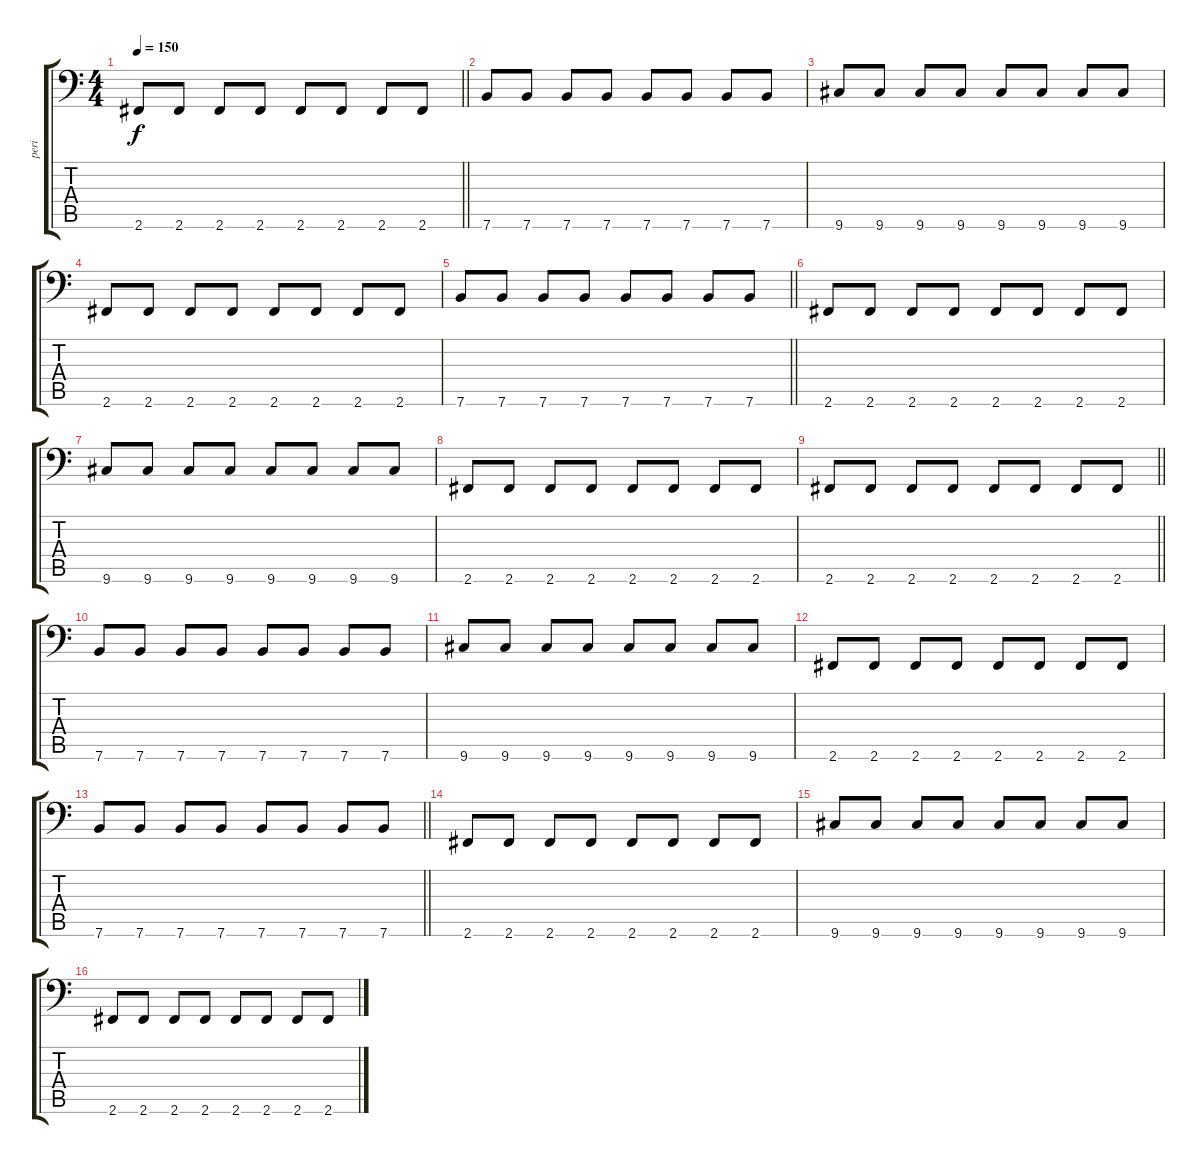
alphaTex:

\track ("peri" "peri") {instrument electricbassfinger}
\staff {score tabs}
\tuning (E4 B3 G3 D3 A2 E1) {hide}
\ts (4 4)
\tempo 150
\clef f4
\barLineRight lightlight
\ks c
2.6.8{dy f} 2.6.8 2.6.8 2.6.8 2.6.8 2.6.8 2.6.8 2.6.8 |
7.6.8 7.6.8 7.6.8 7.6.8 7.6.8 7.6.8 7.6.8 7.6.8 |
9.6.8 9.6.8 9.6.8 9.6.8 9.6.8 9.6.8 9.6.8 9.6.8 |
2.6.8 2.6.8 2.6.8 2.6.8 2.6.8 2.6.8 2.6.8 2.6.8 |
\barLineRight lightlight
7.6.8 7.6.8 7.6.8 7.6.8 7.6.8 7.6.8 7.6.8 7.6.8 |
2.6.8 2.6.8 2.6.8 2.6.8 2.6.8 2.6.8 2.6.8 2.6.8 |
9.6.8 9.6.8 9.6.8 9.6.8 9.6.8 9.6.8 9.6.8 9.6.8 |
2.6.8 2.6.8 2.6.8 2.6.8 2.6.8 2.6.8 2.6.8 2.6.8 |
\barLineRight lightlight
2.6.8 2.6.8 2.6.8 2.6.8 2.6.8 2.6.8 2.6.8 2.6.8 |
7.6.8 7.6.8 7.6.8 7.6.8 7.6.8 7.6.8 7.6.8 7.6.8 |
9.6.8 9.6.8 9.6.8 9.6.8 9.6.8 9.6.8 9.6.8 9.6.8 |
2.6.8 2.6.8 2.6.8 2.6.8 2.6.8 2.6.8 2.6.8 2.6.8 |
\barLineRight lightlight
7.6.8 7.6.8 7.6.8 7.6.8 7.6.8 7.6.8 7.6.8 7.6.8 |
2.6.8 2.6.8 2.6.8 2.6.8 2.6.8 2.6.8 2.6.8 2.6.8 |
9.6.8 9.6.8 9.6.8 9.6.8 9.6.8 9.6.8 9.6.8 9.6.8 |
2.6.8 2.6.8 2.6.8 2.6.8 2.6.8 2.6.8 2.6.8 2.6.8
